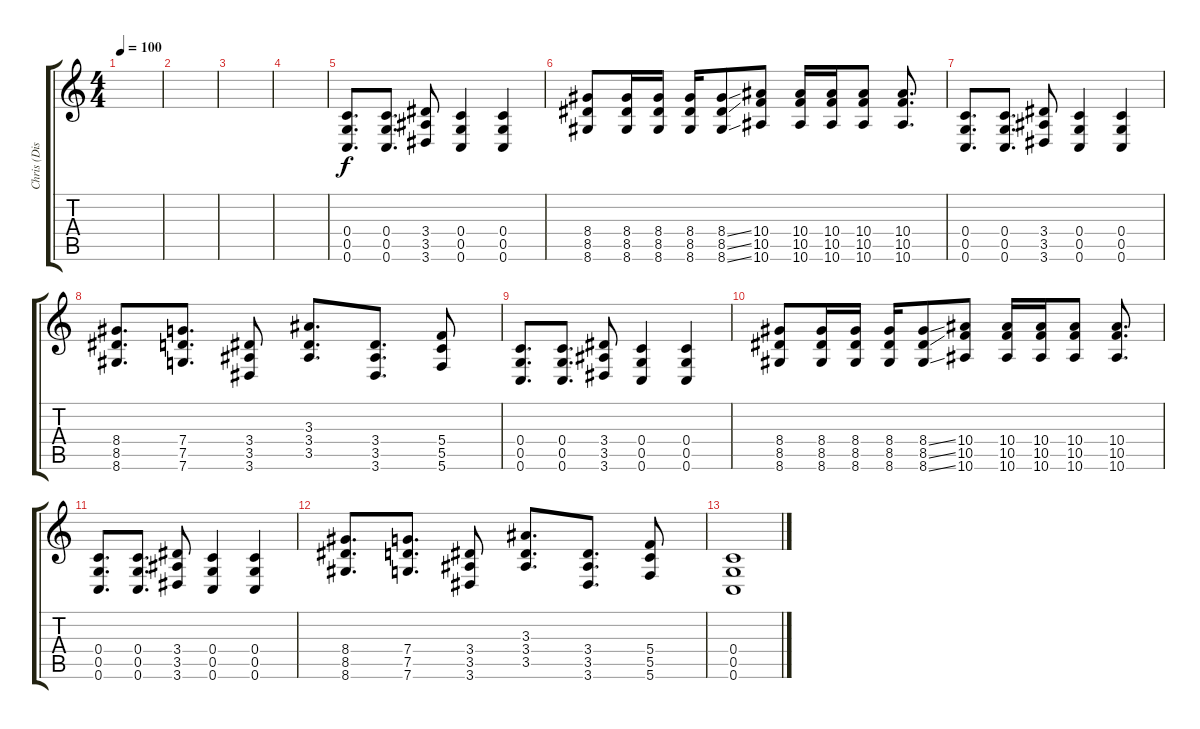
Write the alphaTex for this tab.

\track ("Chris (Distorted)" "Chris (Dis") {instrument overdrivenguitar}
\staff {score tabs}
\tuning (E4 C4 G3 C3 G2 C2) {hide}
\ts (4 4)
\tempo 100
\clef g2
\ks c
|
|
|
|
(0.4 0.5 0.6).8{d} (0.4 0.5 0.6).8{d} (3.4 3.5 3.6).8 (0.4 0.5 0.6).4 (0.4 0.5 0.6).4 |
(8.4 8.5 8.6).8 (8.4 8.5 8.6).16 (8.4 8.5 8.6).16 (8.4 8.5 8.6).16 (8.4{ss} 8.5{ss} 8.6{ss}).8 (10.4 10.5 10.6).8 (10.4 10.5 10.6).16 (10.4 10.5 10.6).16 (10.4 10.5 10.6).8 (10.4 10.5 10.6).8{d} |
(0.4 0.5 0.6).8{d} (0.4 0.5 0.6).8{d} (3.4 3.5 3.6).8 (0.4 0.5 0.6).4 (0.4 0.5 0.6).4 |
(8.4 8.5 8.6).8{d} (7.4 7.5 7.6).8{d} (3.4 3.5 3.6).8 (3.3 3.4 3.5).8{d} (3.4 3.5 3.6).8{d} (5.4 5.5 5.6).8 |
(0.4 0.5 0.6).8{d} (0.4 0.5 0.6).8{d} (3.4 3.5 3.6).8 (0.4 0.5 0.6).4 (0.4 0.5 0.6).4 |
(8.4 8.5 8.6).8 (8.4 8.5 8.6).16 (8.4 8.5 8.6).16 (8.4 8.5 8.6).16 (8.4{ss} 8.5{ss} 8.6{ss}).8 (10.4 10.5 10.6).8 (10.4 10.5 10.6).16 (10.4 10.5 10.6).16 (10.4 10.5 10.6).8 (10.4 10.5 10.6).8{d} |
(0.4 0.5 0.6).8{d} (0.4 0.5 0.6).8{d} (3.4 3.5 3.6).8 (0.4 0.5 0.6).4 (0.4 0.5 0.6).4 |
(8.4 8.5 8.6).8{d} (7.4 7.5 7.6).8{d} (3.4 3.5 3.6).8 (3.3 3.4 3.5).8{d} (3.4 3.5 3.6).8{d} (5.4 5.5 5.6).8 |
(0.4 0.5 0.6).1
